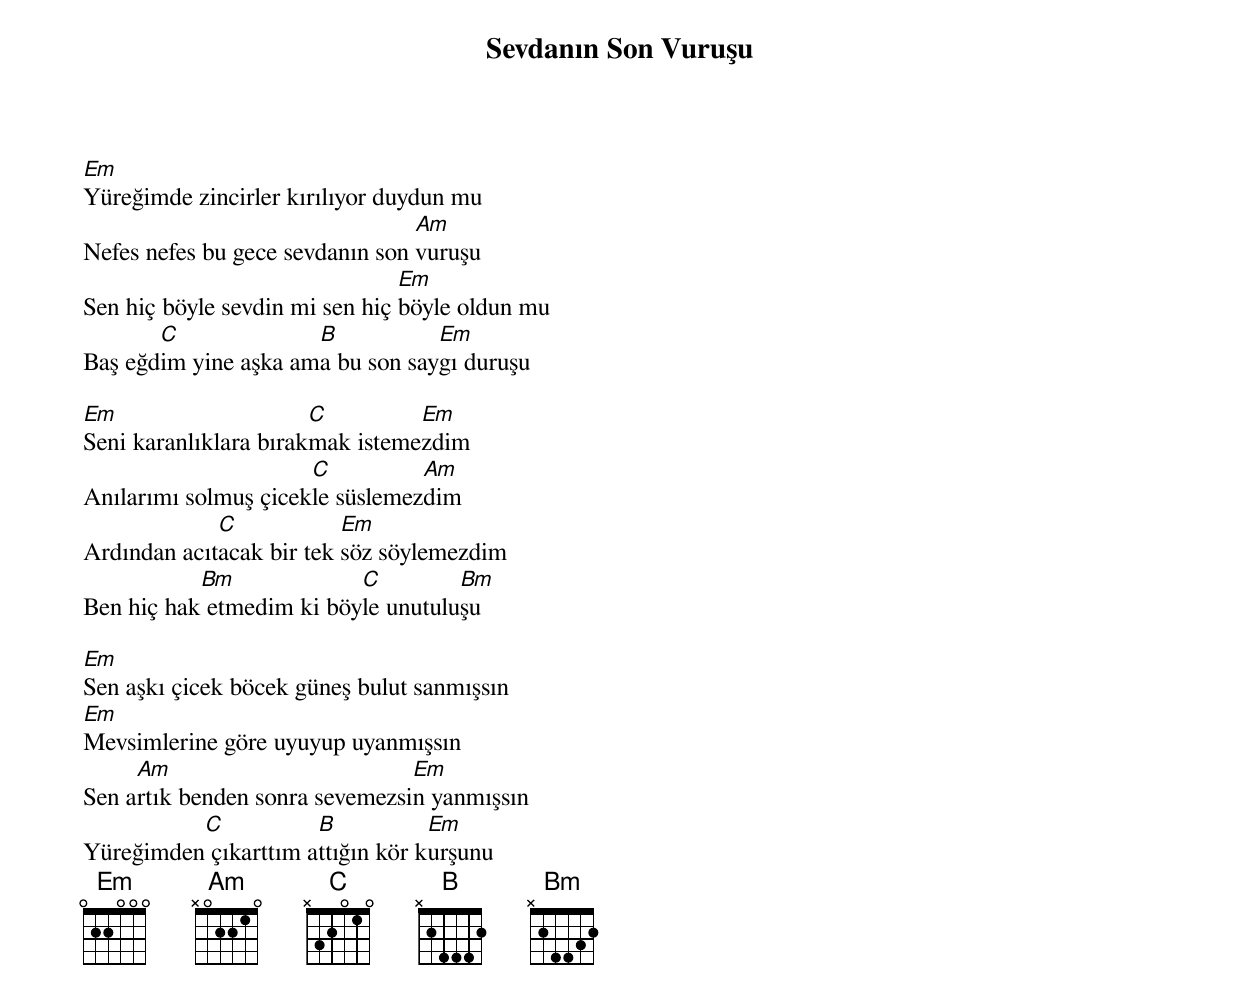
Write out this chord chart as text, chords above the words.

{title: Sevdanın Son Vuruşu}
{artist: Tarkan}

Em
Yüreğimde zincirler kırılıyor duydun mu
                                 Am
Nefes nefes bu gece sevdanın son vuruşu
                                Em
Sen hiç böyle sevdin mi sen hiç böyle oldun mu
       C              B           Em
Baş eğdim yine aşka ama bu son saygı duruşu

Em                     C         Em
Seni karanlıklara bırakmak istemezdim
                      C          Am
Anılarımı solmuş çicekle süslemezdim
             C            Em
Ardından acıtacak bir tek söz söylemezdim
           Bm             C         Bm
Ben hiç hak etmedim ki böyle unutuluşu

Em
Sen aşkı çicek böcek güneş bulut sanmışsın
Em
Mevsimlerine göre uyuyup uyanmışsın
     Am                         Em
Sen artık benden sonra sevemezsin yanmışsın
          C           B           Em
Yüreğimden çıkarttım attığın kör kurşunu
